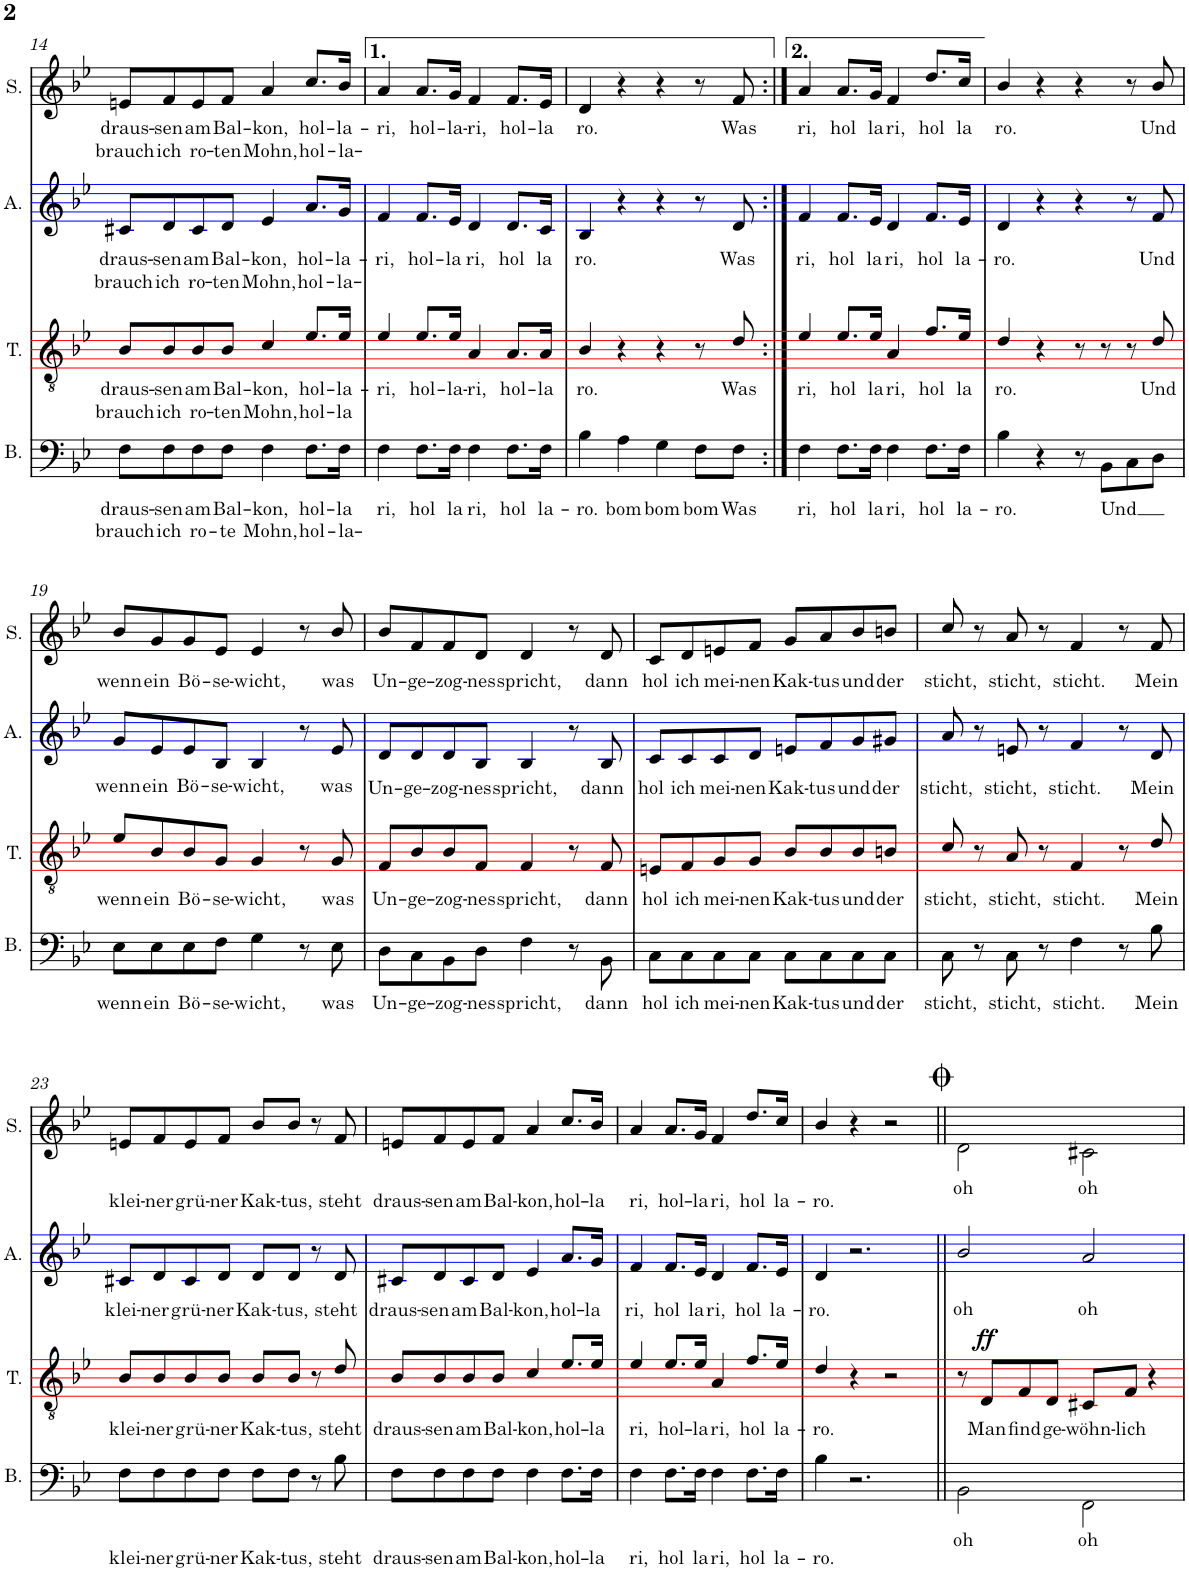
**kern	**text	**text	**kern	**text	**text	**dynam	**kern	**text	**text	**kern	**text	**text
*part4	*part4	*part4	*part3	*part3	*part3	*part3	*part2	*part2	*part2	*part1	*part1	*part1
*staff4	*staff4	*staff4	*staff3	*staff3	*staff3	*staff3	*staff2	*staff2	*staff2	*staff1	*staff1	*staff1
*I"Basse	*	*	*I"Ténor	*	*	*	*I"Alto	*	*	*I"Soprano	*	*
*I'B.	*	*	*I'T.	*	*	*	*I'A.	*	*	*I'S.	*	*
!!LO:PB:g=z
*clefF4	*	*	*clefGv2	*	*	*	*clefG2	*	*	*clefG2	*	*
*k[b-e-]	*	*	*k[b-e-]	*	*	*	*k[b-e-]	*	*	*k[b-e-]	*	*
*M4/4	*	*	*M4/4	*	*	*	*M4/4	*	*	*M4/4	*	*
*met(c)	*	*	*met(c)	*	*	*	*met(c)	*	*	*met(c)	*	*
=14	=14	=14	=14	=14	=14	=14	=14	=14	=14	=14	=14	=14
!	!LO:LY:b	!LO:LY:b	!	!LO:LY:b	!LO:LY:b	!	!	!LO:LY:b	!LO:LY:b	!	!LO:LY:b	!LO:LY:b
8F\L	draus-	brauch	8B-/L	draus-	brauch	.	8c#X/L	draus-	brauch	8en/L	draus-	brauch
!	!LO:LY:b	!LO:LY:b	!	!LO:LY:b	!LO:LY:b	!	!	!LO:LY:b	!LO:LY:b	!	!LO:LY:b	!LO:LY:b
8F\	-sen	ich	8B-/	-sen	ich	.	8d/	-sen	ich	8f/	-sen	ich
!	!LO:LY:b	!LO:LY:b	!	!LO:LY:b	!LO:LY:b	!	!	!LO:LY:b	!LO:LY:b	!	!LO:LY:b	!LO:LY:b
8F\	am	ro-	8B-/	am	ro-	.	8c#/	am	ro-	8e/	am	ro-
!	!LO:LY:b	!LO:LY:b	!	!LO:LY:b	!LO:LY:b	!	!	!LO:LY:b	!LO:LY:b	!	!LO:LY:b	!LO:LY:b
8F\J	Bal-	-te	8B-/J	Bal-	-ten	.	8d/J	Bal-	-ten	8f/J	Bal-	-ten
!	!LO:LY:b	!LO:LY:b	!	!LO:LY:b	!LO:LY:b	!	!	!LO:LY:b	!LO:LY:b	!	!LO:LY:b	!LO:LY:b
4F\	-kon,	Mohn,	4c/	-kon,	Mohn,	.	4e-/	-kon,	Mohn,	4a/	-kon,	Mohn,
!	!LO:LY:b	!LO:LY:b	!	!LO:LY:b	!LO:LY:b	!	!	!LO:LY:b	!LO:LY:b	!	!LO:LY:b	!LO:LY:b
8.F\L	hol-	hol-	8.e-/L	hol-	hol-	.	8.a/L	hol-	hol-	8.cc/L	hol-	hol-
!	!LO:LY:b	!LO:LY:b	!	!LO:LY:b	!LO:LY:b	!	!	!LO:LY:b	!LO:LY:b	!	!LO:LY:b	!LO:LY:b
16F\Jk	-la	-la-	16e-/Jk	-la-	-la	.	16g/Jk	-la-	-la-	16b-/Jk	-la-	-la-
=15	=15	=15	=15	=15	=15	=15	=15	=15	=15	=15	=15	=15
!	!LO:LY:b	!	!	!LO:LY:b	!	!	!	!LO:LY:b	!	!	!LO:LY:b	!
4F\	ri,	.	4e-/	-ri,	.	.	4f/	-ri,	.	4a/	-ri,	.
!	!LO:LY:b	!	!	!LO:LY:b	!	!	!	!LO:LY:b	!	!	!LO:LY:b	!
8.F\L	hol	.	8.e-/L	hol-	.	.	8.f/L	hol-	.	8.a/L	hol-	.
!	!LO:LY:b	!	!	!LO:LY:b	!	!	!	!LO:LY:b	!	!	!LO:LY:b	!
16F\Jk	la	.	16e-/Jk	-la-	.	.	16e-/Jk	-la	.	16g/Jk	-la-	.
!	!LO:LY:b	!	!	!LO:LY:b	!	!	!	!LO:LY:b	!	!	!LO:LY:b	!
4F\	ri,	.	4A/	-ri,	.	.	4d/	ri,	.	4f/	-ri,	.
!	!LO:LY:b	!	!	!LO:LY:b	!	!	!	!LO:LY:b	!	!	!LO:LY:b	!
8.F\L	hol	.	8.A/L	hol-	.	.	8.d/L	hol	.	8.f/L	hol-	.
!	!LO:LY:b	!	!	!LO:LY:b	!	!	!	!LO:LY:b	!	!	!LO:LY:b	!
16F\Jk	la-	.	16A/Jk	-la	.	.	16c/Jk	la	.	16e-/Jk	-la	.
=16	=16	=16	=16	=16	=16	=16	=16	=16	=16	=16	=16	=16
!	!LO:LY:b	!	!	!LO:LY:b	!	!	!	!LO:LY:b	!	!	!LO:LY:b	!
4B-\	-ro.	.	4B-/	ro.	.	.	4B-/	ro.	.	4d/	ro.	.
!	!LO:LY:b	!	!	!	!	!	!	!	!	!	!	!
4A\	bom	.	4r	.	.	.	4r	.	.	4r	.	.
!	!LO:LY:b	!	!	!	!	!	!	!	!	!	!	!
4G\	bom	.	4r	.	.	.	4r	.	.	4r	.	.
!	!LO:LY:b	!	!	!	!	!	!	!	!	!	!	!
8F\L	bom	.	8r	.	.	.	8r	.	.	8r	.	.
!	!LO:LY:b	!	!	!LO:LY:b	!	!	!	!LO:LY:b	!	!	!LO:LY:b	!
8F\J	Was	.	8d/	Was	.	.	8d/	Was	.	8f/	Was	.
=17:|!	=17:|!	=17:|!	=17:|!	=17:|!	=17:|!	=17:|!	=17:|!	=17:|!	=17:|!	=17:|!	=17:|!	=17:|!
!	!LO:LY:b	!	!	!LO:LY:b	!	!	!	!LO:LY:b	!	!	!LO:LY:b	!
4F\	ri,	.	4e-/	ri,	.	.	4f/	ri,	.	4a/	ri,	.
!	!LO:LY:b	!	!	!LO:LY:b	!	!	!	!LO:LY:b	!	!	!LO:LY:b	!
8.F\L	hol	.	8.e-/L	hol	.	.	8.f/L	hol	.	8.a/L	hol	.
!	!LO:LY:b	!	!	!LO:LY:b	!	!	!	!LO:LY:b	!	!	!LO:LY:b	!
16F\Jk	la	.	16e-/Jk	la	.	.	16e-/Jk	la	.	16g/Jk	la	.
!	!LO:LY:b	!	!	!LO:LY:b	!	!	!	!LO:LY:b	!	!	!LO:LY:b	!
4F\	ri,	.	4A/	ri,	.	.	4d/	ri,	.	4f/	ri,	.
!	!LO:LY:b	!	!	!LO:LY:b	!	!	!	!LO:LY:b	!	!	!LO:LY:b	!
8.F\L	hol	.	8.f/L	hol	.	.	8.f/L	hol	.	8.dd/L	hol	.
!	!LO:LY:b	!	!	!LO:LY:b	!	!	!	!LO:LY:b	!	!	!LO:LY:b	!
16F\Jk	la-	.	16e-/Jk	la	.	.	16e-/Jk	la-	.	16cc/Jk	la	.
=18	=18	=18	=18	=18	=18	=18	=18	=18	=18	=18	=18	=18
!	!LO:LY:b	!	!	!LO:LY:b	!	!	!	!LO:LY:b	!	!	!LO:LY:b	!
4B-\	-ro.	.	4d/	ro.	.	.	4d/	-ro.	.	4b-/	ro.	.
4r	.	.	4r	.	.	.	4r	.	.	4r	.	.
8r	.	.	8r	.	.	.	4r	.	.	4r	.	.
!	!LO:LY:b	!	!	!	!	!	!	!	!	!	!	!
8BB-\L	Und	.	8r	.	.	.	.	.	.	.	.	.
8C\	.	.	8r	.	.	.	8r	.	.	8r	.	.
!	!	!	!	!LO:LY:b	!	!	!	!LO:LY:b	!	!	!LO:LY:b	!
8D\J	.	.	8d/	Und	.	.	8f/	Und	.	8b-/	Und	.
!!LO:LB:g=z
=19	=19	=19	=19	=19	=19	=19	=19	=19	=19	=19	=19	=19
!	!LO:LY:b	!	!	!LO:LY:b	!	!	!	!LO:LY:b	!	!	!LO:LY:b	!
8E-\L	wenn	.	8e-/L	wenn	.	.	8g/L	wenn	.	8b-/L	wenn	.
!	!LO:LY:b	!	!	!LO:LY:b	!	!	!	!LO:LY:b	!	!	!LO:LY:b	!
8E-\	ein	.	8B-/	ein	.	.	8e-/	ein	.	8g/	ein	.
!	!LO:LY:b	!	!	!LO:LY:b	!	!	!	!LO:LY:b	!	!	!LO:LY:b	!
8E-\	Bö-	.	8B-/	Bö-	.	.	8e-/	Bö-	.	8g/	Bö-	.
!	!LO:LY:b	!	!	!LO:LY:b	!	!	!	!LO:LY:b	!	!	!LO:LY:b	!
8F\J	-se-	.	8G/J	-se-	.	.	8B-/J	-se-	.	8e-/J	-se-	.
!	!LO:LY:b	!	!	!LO:LY:b	!	!	!	!LO:LY:b	!	!	!LO:LY:b	!
4G\	-wicht,	.	4G/	-wicht,	.	.	4B-/	-wicht,	.	4e-/	-wicht,	.
8r	.	.	8r	.	.	.	8r	.	.	8r	.	.
!	!LO:LY:b	!	!	!LO:LY:b	!	!	!	!LO:LY:b	!	!	!LO:LY:b	!
8E-\	was	.	8G/	was	.	.	8e-/	was	.	8b-/	was	.
=20	=20	=20	=20	=20	=20	=20	=20	=20	=20	=20	=20	=20
!	!LO:LY:b	!	!	!LO:LY:b	!	!	!	!LO:LY:b	!	!	!LO:LY:b	!
8D\L	Un-	.	8F/L	Un-	.	.	8d/L	Un-	.	8b-/L	Un-	.
!	!LO:LY:b	!	!	!LO:LY:b	!	!	!	!LO:LY:b	!	!	!LO:LY:b	!
8C\	-ge-	.	8B-/	-ge-	.	.	8d/	-ge-	.	8f/	-ge-	.
!	!LO:LY:b	!	!	!LO:LY:b	!	!	!	!LO:LY:b	!	!	!LO:LY:b	!
8BB-\	-zog-	.	8B-/	-zog-	.	.	8d/	-zog-	.	8f/	-zog-	.
!	!LO:LY:b	!	!	!LO:LY:b	!	!	!	!LO:LY:b	!	!	!LO:LY:b	!
8D\J	-nes	.	8F/J	-nes	.	.	8B-/J	-nes	.	8d/J	-nes	.
!	!LO:LY:b	!	!	!LO:LY:b	!	!	!	!LO:LY:b	!	!	!LO:LY:b	!
4F\	spricht,	.	4F/	spricht,	.	.	4B-/	spricht,	.	4d/	spricht,	.
8r	.	.	8r	.	.	.	8r	.	.	8r	.	.
!	!LO:LY:b	!	!	!LO:LY:b	!	!	!	!LO:LY:b	!	!	!LO:LY:b	!
8BB-\	dann	.	8F/	dann	.	.	8B-/	dann	.	8d/	dann	.
=21	=21	=21	=21	=21	=21	=21	=21	=21	=21	=21	=21	=21
!	!LO:LY:b	!	!	!LO:LY:b	!	!	!	!LO:LY:b	!	!	!LO:LY:b	!
8C\L	hol	.	8En/L	hol	.	.	8c/L	hol	.	8c/L	hol	.
!	!LO:LY:b	!	!	!LO:LY:b	!	!	!	!LO:LY:b	!	!	!LO:LY:b	!
8C\	ich	.	8F/	ich	.	.	8c/	ich	.	8d/	ich	.
!	!LO:LY:b	!	!	!LO:LY:b	!	!	!	!LO:LY:b	!	!	!LO:LY:b	!
8C\	mei-	.	8G/	mei-	.	.	8c/	mei-	.	8en/	mei-	.
!	!LO:LY:b	!	!	!LO:LY:b	!	!	!	!LO:LY:b	!	!	!LO:LY:b	!
8C\J	-nen	.	8G/J	-nen	.	.	8d/J	-nen	.	8f/J	-nen	.
!	!LO:LY:b	!	!	!LO:LY:b	!	!	!	!LO:LY:b	!	!	!LO:LY:b	!
8C\L	Kak-	.	8B-/L	Kak-	.	.	8en/L	Kak-	.	8g/L	Kak-	.
!	!LO:LY:b	!	!	!LO:LY:b	!	!	!	!LO:LY:b	!	!	!LO:LY:b	!
8C\	-tus	.	8B-/	-tus	.	.	8f/	-tus	.	8a/	-tus	.
!	!LO:LY:b	!	!	!LO:LY:b	!	!	!	!LO:LY:b	!	!	!LO:LY:b	!
8C\	und	.	8B-/	und	.	.	8g/	und	.	8b-/	und	.
!	!LO:LY:b	!	!	!LO:LY:b	!	!	!	!LO:LY:b	!	!	!LO:LY:b	!
8C\J	der	.	8Bn/J	der	.	.	8g#X/J	der	.	8bn/J	der	.
=22	=22	=22	=22	=22	=22	=22	=22	=22	=22	=22	=22	=22
!	!LO:LY:b	!	!	!LO:LY:b	!	!	!	!LO:LY:b	!	!	!LO:LY:b	!
8C\	sticht,	.	8c/	sticht,	.	.	8a/	sticht,	.	8cc/	sticht,	.
8r	.	.	8r	.	.	.	8r	.	.	8r	.	.
!	!LO:LY:b	!	!	!LO:LY:b	!	!	!	!LO:LY:b	!	!	!LO:LY:b	!
8C\	sticht,	.	8A/	sticht,	.	.	8en/	sticht,	.	8a/	sticht,	.
8r	.	.	8r	.	.	.	8r	.	.	8r	.	.
!	!LO:LY:b	!	!	!LO:LY:b	!	!	!	!LO:LY:b	!	!	!LO:LY:b	!
4F\	sticht.	.	4F/	sticht.	.	.	4f/	sticht.	.	4f/	sticht.	.
8r	.	.	8r	.	.	.	8r	.	.	8r	.	.
!	!LO:LY:b	!	!	!LO:LY:b	!	!	!	!LO:LY:b	!	!	!LO:LY:b	!
8B-\	Mein	.	8d/	Mein	.	.	8d/	Mein	.	8f/	Mein	.
!!LO:LB:g=z
=23	=23	=23	=23	=23	=23	=23	=23	=23	=23	=23	=23	=23
!	!LO:LY:b	!	!	!LO:LY:b	!	!	!	!LO:LY:b	!	!	!LO:LY:b	!
8F\L	klei-	.	8B-/L	klei-	.	.	8c#X/L	klei-	.	8en/L	klei-	.
!	!LO:LY:b	!	!	!LO:LY:b	!	!	!	!LO:LY:b	!	!	!LO:LY:b	!
8F\	-ner	.	8B-/	-ner	.	.	8d/	-ner	.	8f/	-ner	.
!	!LO:LY:b	!	!	!LO:LY:b	!	!	!	!LO:LY:b	!	!	!LO:LY:b	!
8F\	grü-	.	8B-/	grü-	.	.	8c#/	grü-	.	8e/	grü-	.
!	!LO:LY:b	!	!	!LO:LY:b	!	!	!	!LO:LY:b	!	!	!LO:LY:b	!
8F\J	-ner	.	8B-/J	-ner	.	.	8d/J	-ner	.	8f/J	-ner	.
!	!LO:LY:b	!	!	!LO:LY:b	!	!	!	!LO:LY:b	!	!	!LO:LY:b	!
8F\L	Kak-	.	8B-/L	Kak-	.	.	8d/L	Kak-	.	8b-/L	Kak-	.
!	!LO:LY:b	!	!	!LO:LY:b	!	!	!	!LO:LY:b	!	!	!LO:LY:b	!
8F\J	-tus,	.	8B-/J	-tus,	.	.	8d/J	-tus,	.	8b-/J	-tus,	.
8r	.	.	8r	.	.	.	8r	.	.	8r	.	.
!	!LO:LY:b	!	!	!LO:LY:b	!	!	!	!LO:LY:b	!	!	!LO:LY:b	!
8B-\	steht	.	8d/	steht	.	.	8d/	steht	.	8f/	steht	.
=24	=24	=24	=24	=24	=24	=24	=24	=24	=24	=24	=24	=24
!	!LO:LY:b	!	!	!LO:LY:b	!	!	!	!LO:LY:b	!	!	!LO:LY:b	!
8F\L	draus-	.	8B-/L	draus-	.	.	8c#X/L	draus-	.	8en/L	draus-	.
!	!LO:LY:b	!	!	!LO:LY:b	!	!	!	!LO:LY:b	!	!	!LO:LY:b	!
8F\	-sen	.	8B-/	-sen	.	.	8d/	-sen	.	8f/	-sen	.
!	!LO:LY:b	!	!	!LO:LY:b	!	!	!	!LO:LY:b	!	!	!LO:LY:b	!
8F\	am	.	8B-/	am	.	.	8c#/	am	.	8e/	am	.
!	!LO:LY:b	!	!	!LO:LY:b	!	!	!	!LO:LY:b	!	!	!LO:LY:b	!
8F\J	Bal-	.	8B-/J	Bal-	.	.	8d/J	Bal-	.	8f/J	Bal-	.
!	!LO:LY:b	!	!	!LO:LY:b	!	!	!	!LO:LY:b	!	!	!LO:LY:b	!
4F\	-kon,	.	4c/	-kon,	.	.	4e-/	-kon,	.	4a/	-kon,	.
!	!LO:LY:b	!	!	!LO:LY:b	!	!	!	!LO:LY:b	!	!	!LO:LY:b	!
8.F\L	hol-	.	8.e-/L	hol-	.	.	8.a/L	hol-	.	8.cc/L	hol-	.
!	!LO:LY:b	!	!	!LO:LY:b	!	!	!	!LO:LY:b	!	!	!LO:LY:b	!
16F\Jk	-la	.	16e-/Jk	-la	.	.	16g/Jk	-la	.	16b-/Jk	-la	.
=25	=25	=25	=25	=25	=25	=25	=25	=25	=25	=25	=25	=25
!	!LO:LY:b	!	!	!LO:LY:b	!	!	!	!LO:LY:b	!	!	!LO:LY:b	!
4F\	ri,	.	4e-/	ri,	.	.	4f/	ri,	.	4a/	ri,	.
!	!LO:LY:b	!	!	!LO:LY:b	!	!	!	!LO:LY:b	!	!	!LO:LY:b	!
8.F\L	hol	.	8.e-/L	hol-	.	.	8.f/L	hol	.	8.a/L	hol-	.
!	!LO:LY:b	!	!	!LO:LY:b	!	!	!	!LO:LY:b	!	!	!LO:LY:b	!
16F\Jk	la	.	16e-/Jk	-la	.	.	16e-/Jk	la	.	16g/Jk	-la	.
!	!LO:LY:b	!	!	!LO:LY:b	!	!	!	!LO:LY:b	!	!	!LO:LY:b	!
4F\	ri,	.	4A/	ri,	.	.	4d/	ri,	.	4f/	ri,	.
!	!LO:LY:b	!	!	!LO:LY:b	!	!	!	!LO:LY:b	!	!	!LO:LY:b	!
8.F\L	hol	.	8.f/L	hol	.	.	8.f/L	hol	.	8.dd/L	hol	.
!	!LO:LY:b	!	!	!LO:LY:b	!	!	!	!LO:LY:b	!	!	!LO:LY:b	!
16F\Jk	la-	.	16e-/Jk	la-	.	.	16e-/Jk	la-	.	16cc/Jk	la-	.
=26	=26	=26	=26	=26	=26	=26	=26	=26	=26	=26	=26	=26
!	!LO:LY:b	!	!	!LO:LY:b	!	!	!	!LO:LY:b	!	!	!LO:LY:b	!
4B-\	-ro.	.	4d/	-ro.	.	.	4d/	-ro.	.	4b-/	-ro.	.
2.r	.	.	4r	.	.	.	2.r	.	.	4r	.	.
.	.	.	2r	.	.	.	.	.	.	2r	.	.
=27||	=27||	=27||	=27||	=27||	=27||	=27||	=27||	=27||	=27||	=27||	=27||	=27||
!	!LO:LY:b	!	!	!	!	!	!	!LO:LY:b	!	!	!LO:LY:b	!
2BB-\	oh	.	8r	.	.	.	2b-/	oh	.	2d\	oh	.
!	!	!	!	!LO:LY:b	!	!LO:DY:a	!	!	!	!	!	!
.	.	.	8D/L	Man	.	ff	.	.	.	.	.	.
!	!	!	!	!LO:LY:b	!	!	!	!	!	!	!	!
.	.	.	8F/	find	.	.	.	.	.	.	.	.
!	!	!	!	!LO:LY:b	!	!	!	!	!	!	!	!
.	.	.	8D/J	ge-	.	.	.	.	.	.	.	.
!	!LO:LY:b	!	!	!LO:LY:b	!	!	!	!LO:LY:b	!	!	!LO:LY:b	!
2FF\	oh	.	8C#X/L	-wöhn-	.	.	2a/	oh	.	2c#X\	oh	.
!	!	!	!	!LO:LY:b	!	!	!	!	!	!	!	!
.	.	.	8F/J	-lich	.	.	.	.	.	.	.	.
.	.	.	4r	.	.	.	.	.	.	.	.	.
=	=	=	=	=	=	=	=	=	=	=	=	=
*-	*-	*-	*-	*-	*-	*-	*-	*-	*-	*-	*-	*-
